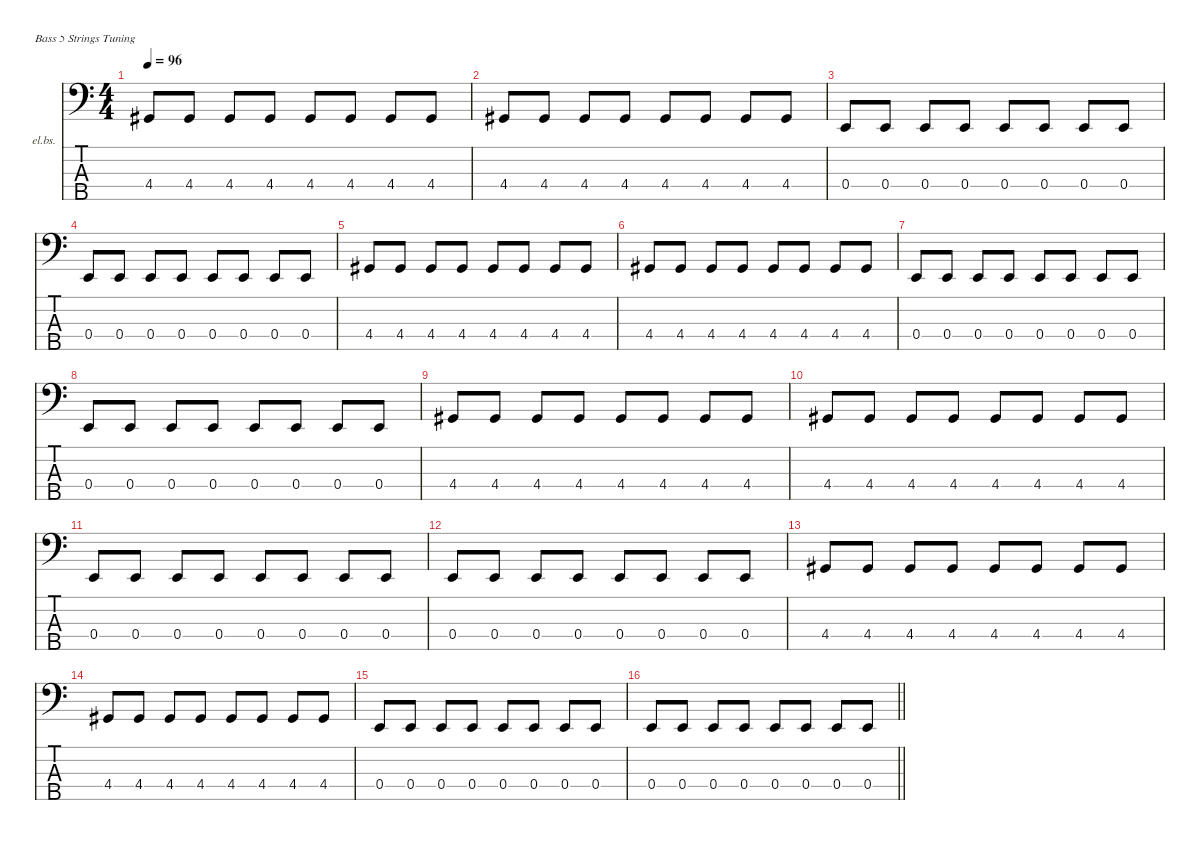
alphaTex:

\defaultSystemsLayout 4
\hideDynamics
\bracketExtendMode nobrackets
\firstSystemTrackNameOrientation horizontal
\otherSystemsTrackNameOrientation horizontal
\track ("Bass" "el.bs.") {instrument electricbassfinger}
\staff {score tabs}
\tuning (G2 D2 A1 E1 B0)
\ts (4 4)
\tempo 96
\clef f4
\ks c
4.4{acc #}.8{dy f beam Up} 4.4{acc #}.8{dy mf beam Up} 4.4{acc #}.8{dy f beam Up} 4.4{acc #}.8{dy mf beam Up} 4.4{acc #}.8{dy f beam Up} 4.4{acc #}.8{dy mf beam Up} 4.4{acc #}.8{dy f beam Up} 4.4{acc #}.8{dy mf beam Up} |
4.4{acc #}.8{dy f beam Up} 4.4{acc #}.8{dy mf beam Up} 4.4{acc #}.8{dy f beam Up} 4.4{acc #}.8{dy mf beam Up} 4.4{acc #}.8{dy f beam Up} 4.4{acc #}.8{dy mf beam Up} 4.4{acc #}.8{dy f beam Up} 4.4{acc #}.8{dy mf beam Up} |
0.4.8{dy f beam Up} 0.4.8{dy mf beam Up} 0.4.8{dy f beam Up} 0.4.8{dy mf beam Up} 0.4.8{dy f beam Up} 0.4.8{dy mf beam Up} 0.4.8{dy f beam Up} 0.4.8{dy mf beam Up} |
0.4.8{dy f beam Up} 0.4.8{dy mf beam Up} 0.4.8{dy f beam Up} 0.4.8{dy mf beam Up} 0.4.8{dy f beam Up} 0.4.8{dy mf beam Up} 0.4.8{dy f beam Up} 0.4.8{dy mf beam Up} |
4.4{acc #}.8{dy f beam Up} 4.4{acc #}.8{dy mf beam Up} 4.4{acc #}.8{dy f beam Up} 4.4{acc #}.8{dy mf beam Up} 4.4{acc #}.8{dy f beam Up} 4.4{acc #}.8{dy mf beam Up} 4.4{acc #}.8{dy f beam Up} 4.4{acc #}.8{dy mf beam Up} |
4.4{acc #}.8{dy f beam Up} 4.4{acc #}.8{dy mf beam Up} 4.4{acc #}.8{dy f beam Up} 4.4{acc #}.8{dy mf beam Up} 4.4{acc #}.8{dy f beam Up} 4.4{acc #}.8{dy mf beam Up} 4.4{acc #}.8{dy f beam Up} 4.4{acc #}.8{dy mf beam Up} |
0.4.8{dy f beam Up} 0.4.8{dy mf beam Up} 0.4.8{dy f beam Up} 0.4.8{dy mf beam Up} 0.4.8{dy f beam Up} 0.4.8{dy mf beam Up} 0.4.8{dy f beam Up} 0.4.8{dy mf beam Up} |
0.4.8{dy f beam Up} 0.4.8{dy mf beam Up} 0.4.8{dy f beam Up} 0.4.8{dy mf beam Up} 0.4.8{dy f beam Up} 0.4.8{dy mf beam Up} 0.4.8{dy f beam Up} 0.4.8{dy mf beam Up} |
4.4{acc #}.8{dy f beam Up} 4.4{acc #}.8{dy mf beam Up} 4.4{acc #}.8{dy f beam Up} 4.4{acc #}.8{dy mf beam Up} 4.4{acc #}.8{dy f beam Up} 4.4{acc #}.8{dy mf beam Up} 4.4{acc #}.8{dy f beam Up} 4.4{acc #}.8{dy mf beam Up} |
4.4{acc #}.8{dy f beam Up} 4.4{acc #}.8{dy mf beam Up} 4.4{acc #}.8{dy f beam Up} 4.4{acc #}.8{dy mf beam Up} 4.4{acc #}.8{dy f beam Up} 4.4{acc #}.8{dy mf beam Up} 4.4{acc #}.8{dy f beam Up} 4.4{acc #}.8{dy mf beam Up} |
0.4.8{dy f beam Up} 0.4.8{dy mf beam Up} 0.4.8{dy f beam Up} 0.4.8{dy mf beam Up} 0.4.8{dy f beam Up} 0.4.8{dy mf beam Up} 0.4.8{dy f beam Up} 0.4.8{dy mf beam Up} |
0.4.8{dy f beam Up} 0.4.8{dy mf beam Up} 0.4.8{dy f beam Up} 0.4.8{dy mf beam Up} 0.4.8{dy f beam Up} 0.4.8{dy mf beam Up} 0.4.8{dy f beam Up} 0.4.8{dy mf beam Up} |
4.4{acc #}.8{dy f beam Up} 4.4{acc #}.8{dy mf beam Up} 4.4{acc #}.8{dy f beam Up} 4.4{acc #}.8{dy mf beam Up} 4.4{acc #}.8{dy f beam Up} 4.4{acc #}.8{dy mf beam Up} 4.4{acc #}.8{dy f beam Up} 4.4{acc #}.8{dy mf beam Up} |
4.4{acc #}.8{dy f beam Up} 4.4{acc #}.8{dy mf beam Up} 4.4{acc #}.8{dy f beam Up} 4.4{acc #}.8{dy mf beam Up} 4.4{acc #}.8{dy f beam Up} 4.4{acc #}.8{dy mf beam Up} 4.4{acc #}.8{dy f beam Up} 4.4{acc #}.8{dy mf beam Up} |
0.4.8{dy f beam Up} 0.4.8{dy mf beam Up} 0.4.8{dy f beam Up} 0.4.8{dy mf beam Up} 0.4.8{dy f beam Up} 0.4.8{dy mf beam Up} 0.4.8{dy f beam Up} 0.4.8{dy mf beam Up} |
\barLineRight lightlight
0.4.8{dy f beam Up} 0.4.8{dy mf beam Up} 0.4.8{dy f beam Up} 0.4.8{dy mf beam Up} 0.4.8{dy f beam Up} 0.4.8{dy mf beam Up} 0.4.8{dy f beam Up} 0.4.8{dy mf beam Up}
